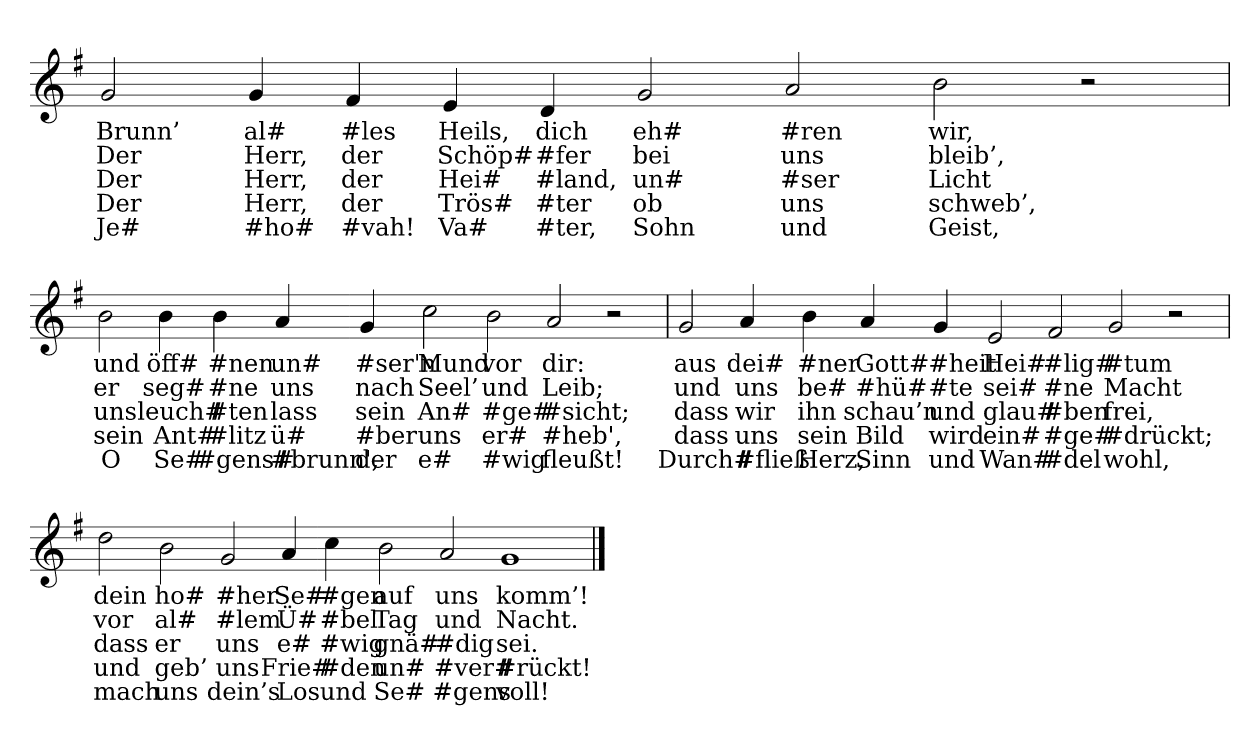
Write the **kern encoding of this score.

**kern	**text	**text	**text	**text	**text
*part1	*part1	*part1	*part1	*part1	*part1
*staff1	*staff1	*staff1	*staff1	*staff1	*staff1
*clefG2	*	*	*	*	*
*k[f#]	*	*	*	*	*
=	=	=	=	=	=
2g	Brunn’	Der	Der	Der	Je#
4g	al#	Herr,	Herr,	Herr,	#ho#
4f#	#les	der	der	der	#vah!
4e	Heils,	Schöp#	Hei#	Trös#	Va#
4d	dich	#fer	#land,	#ter	#ter,
2g	eh#	bei	un#	ob	Sohn
2a	#ren	uns	#ser	uns	und
2b	wir,	bleib’,	Licht	schweb’,	Geist,
2r	.	.	.	.	.
=	=	=	=	=	=
2b	und	er	uns	sein	O
4b	öff#	seg#	leuch#	Ant#	Se#
4b	#nen	#ne	#ten	#litz	#gens#
4a	un#	uns	lass	ü#	#brunn',
4g	#ser'n	nach	sein	#ber	der
2cc	Mund	Seel’	An#	uns	e#
2b	vor	und	#ge#	er#	#wig
2a	dir:	Leib;	#sicht;	#heb',	fleußt!
2r	.	.	.	.	.
=	=	=	=	=	=
2g	aus	und	dass	dass	Durch#
4a	dei#	uns	wir	uns	#fließ
4b	#ner	be#	ihn	sein	Herz,
4a	Gott#	#hü#	schau’n	Bild	Sinn
4g	#heit	#te	und	wird	und
2e	Hei#	sei#	glau#	ein#	Wan#
2f#	#lig#	#ne	#ben	#ge#	#del
2g	#tum	Macht	frei,	#drückt;	wohl,
2r	.	.	.	.	.
=	=	=	=	=	=
2dd	dein	vor	dass	und	mach
2b	ho#	al#	er	geb’	uns
2g	#her	#lem	uns	uns	dein’s
4a	Se#	Ü#	e#	Frie#	Los
4cc	#gen	#bel	#wig	#den	und
2b	auf	Tag	gnä#	un#	Se#
2a	uns	und	#dig	#ver#	#gens
1g	komm’!	Nacht.	sei.	#rückt!	voll!
==	==	==	==	==	==
*-	*-	*-	*-	*-	*-
